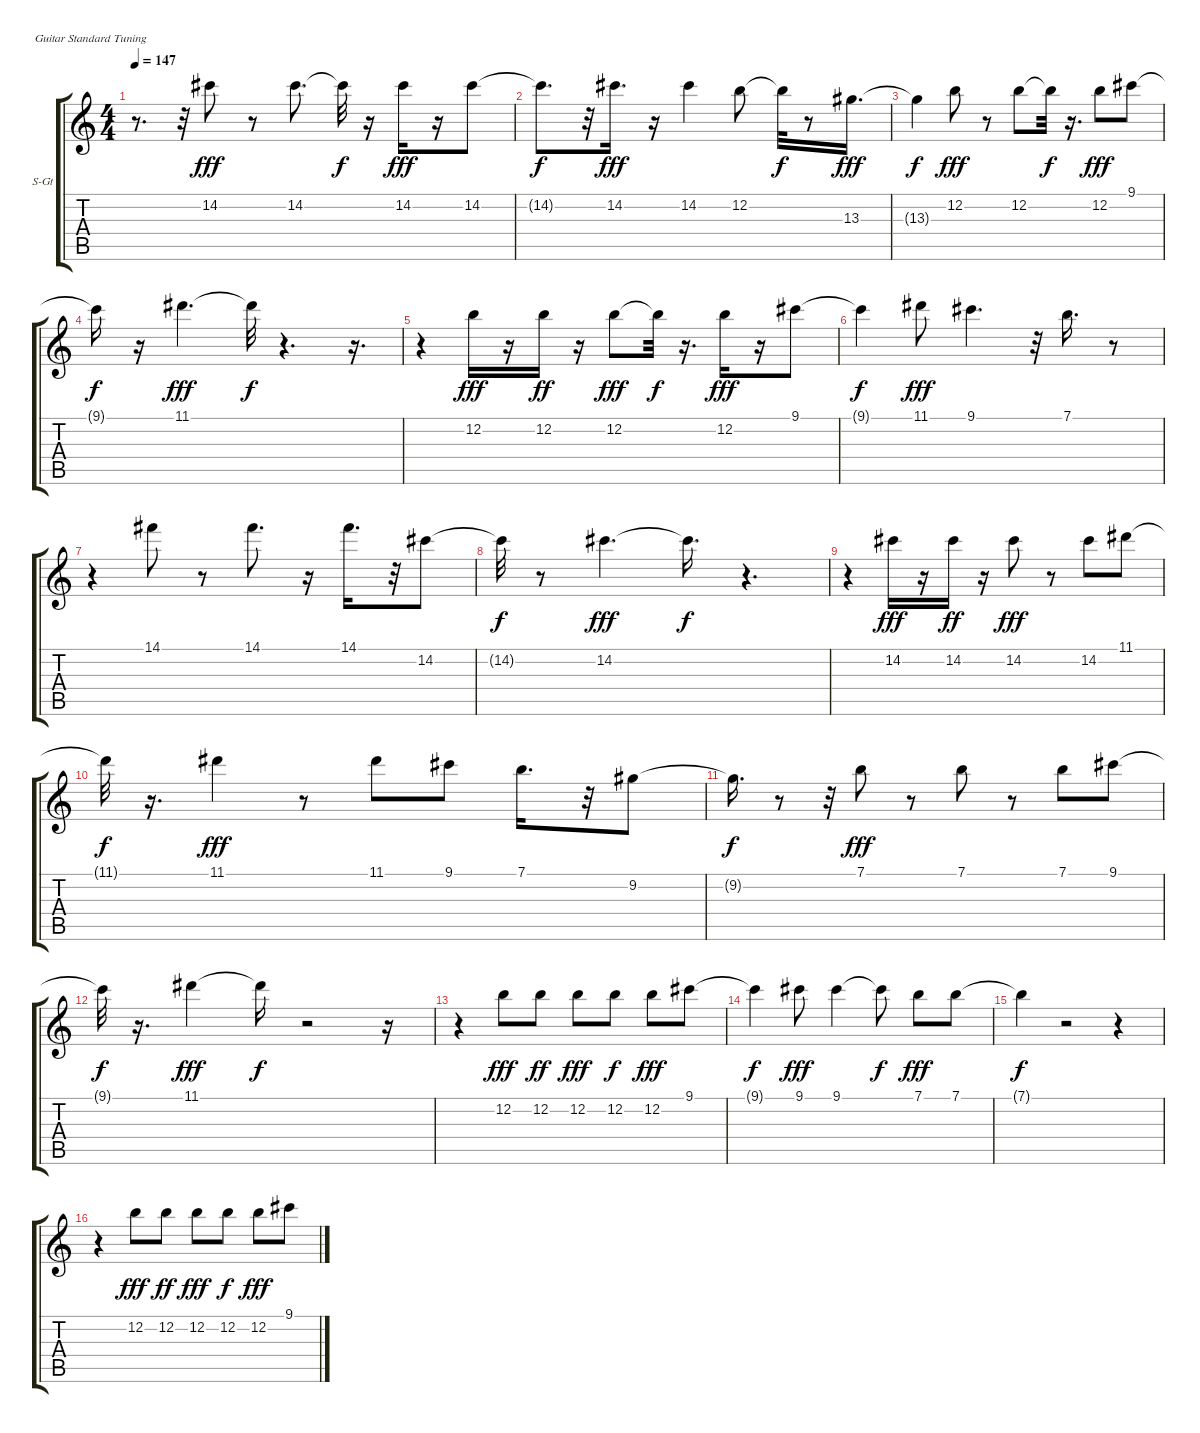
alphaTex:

\bracketExtendMode groupsimilarinstruments
\firstSystemTrackNameOrientation horizontal
\otherSystemsTrackNameOrientation horizontal
\track ("Vocals" "S-Gt") {instrument tangoaccordion}
\staff {score tabs}
\tuning (E4 B3 G3 D3 A2 E2)
\displaytranspose 12
\ts (4 4)
\tempo 147
\clef g2
\ks c
r.8{d dy f} r.32 14.2.8{dy fff} r.8 14.2.8{d} 14.2{t}.32{dy f} r.16 14.2.16{dy fff} r.16 14.2.8 |
14.2{t}.8{d dy f} r.32 14.2.16{d dy fff} r.16 14.2.4 12.2.8 12.2{t}.32{dy f} r.8 13.3.16{d dy fff} |
13.3{t}.4{dy f} 12.2.8{dy fff} r.8 12.2.8 12.2{t}.32{dy f} r.16{d} 12.2.8{dy fff} 9.1.8 |
9.1{t}.16{dy f} r.16 11.1.4{d dy fff} 11.1{t}.32{dy f} r.4{d} r.16{d} |
r.4 12.2.16{dy fff} r.16 12.2.16{dy ff} r.16 12.2.8{dy fff} 12.2{t}.32{dy f} r.16{d} 12.2.16{dy fff} r.16 9.1.8 |
9.1{t}.4{dy f} 11.1.8{dy fff} 9.1.4{d} r.32 7.1.16{d} r.8 |
r.4 14.1.8 r.8 14.1.8{d} r.16 14.1.16{d} r.32 14.2.8 |
14.2{t}.32{dy f} r.8 14.2.4{d dy fff} 14.2{t}.16{d dy f} r.4{d} |
r.4 14.2.16{dy fff} r.16 14.2.16{dy ff} r.16 14.2.8{dy fff} r.8 14.2.8 11.1.8 |
11.1{t}.32{dy f} r.16{d} 11.1.4{dy fff} r.8 11.1.8 9.1.8 7.1.16{d} r.32 9.2.8 |
9.2{t}.16{d dy f} r.8 r.32 7.1.8{dy fff} r.8 7.1.8 r.8 7.1.8 9.1.8 |
9.1{t}.32{dy f} r.16{d} 11.1.4{dy fff} 11.1{t}.16{dy f} r.2 r.16 |
r.4 12.2.8{dy fff} 12.2.8{dy ff} 12.2.8{dy fff} 12.2.8{dy f} 12.2.8{dy fff} 9.1.8 |
9.1{t}.4{dy f} 9.1.8{dy fff} 9.1.4 9.1{t}.8{dy f} 7.1.8{dy fff} 7.1.8 |
7.1{t}.4{dy f} r.2 r.4 |
r.4 12.2.8{dy fff} 12.2.8{dy ff} 12.2.8{dy fff} 12.2.8{dy f} 12.2.8{dy fff} 9.1.8
